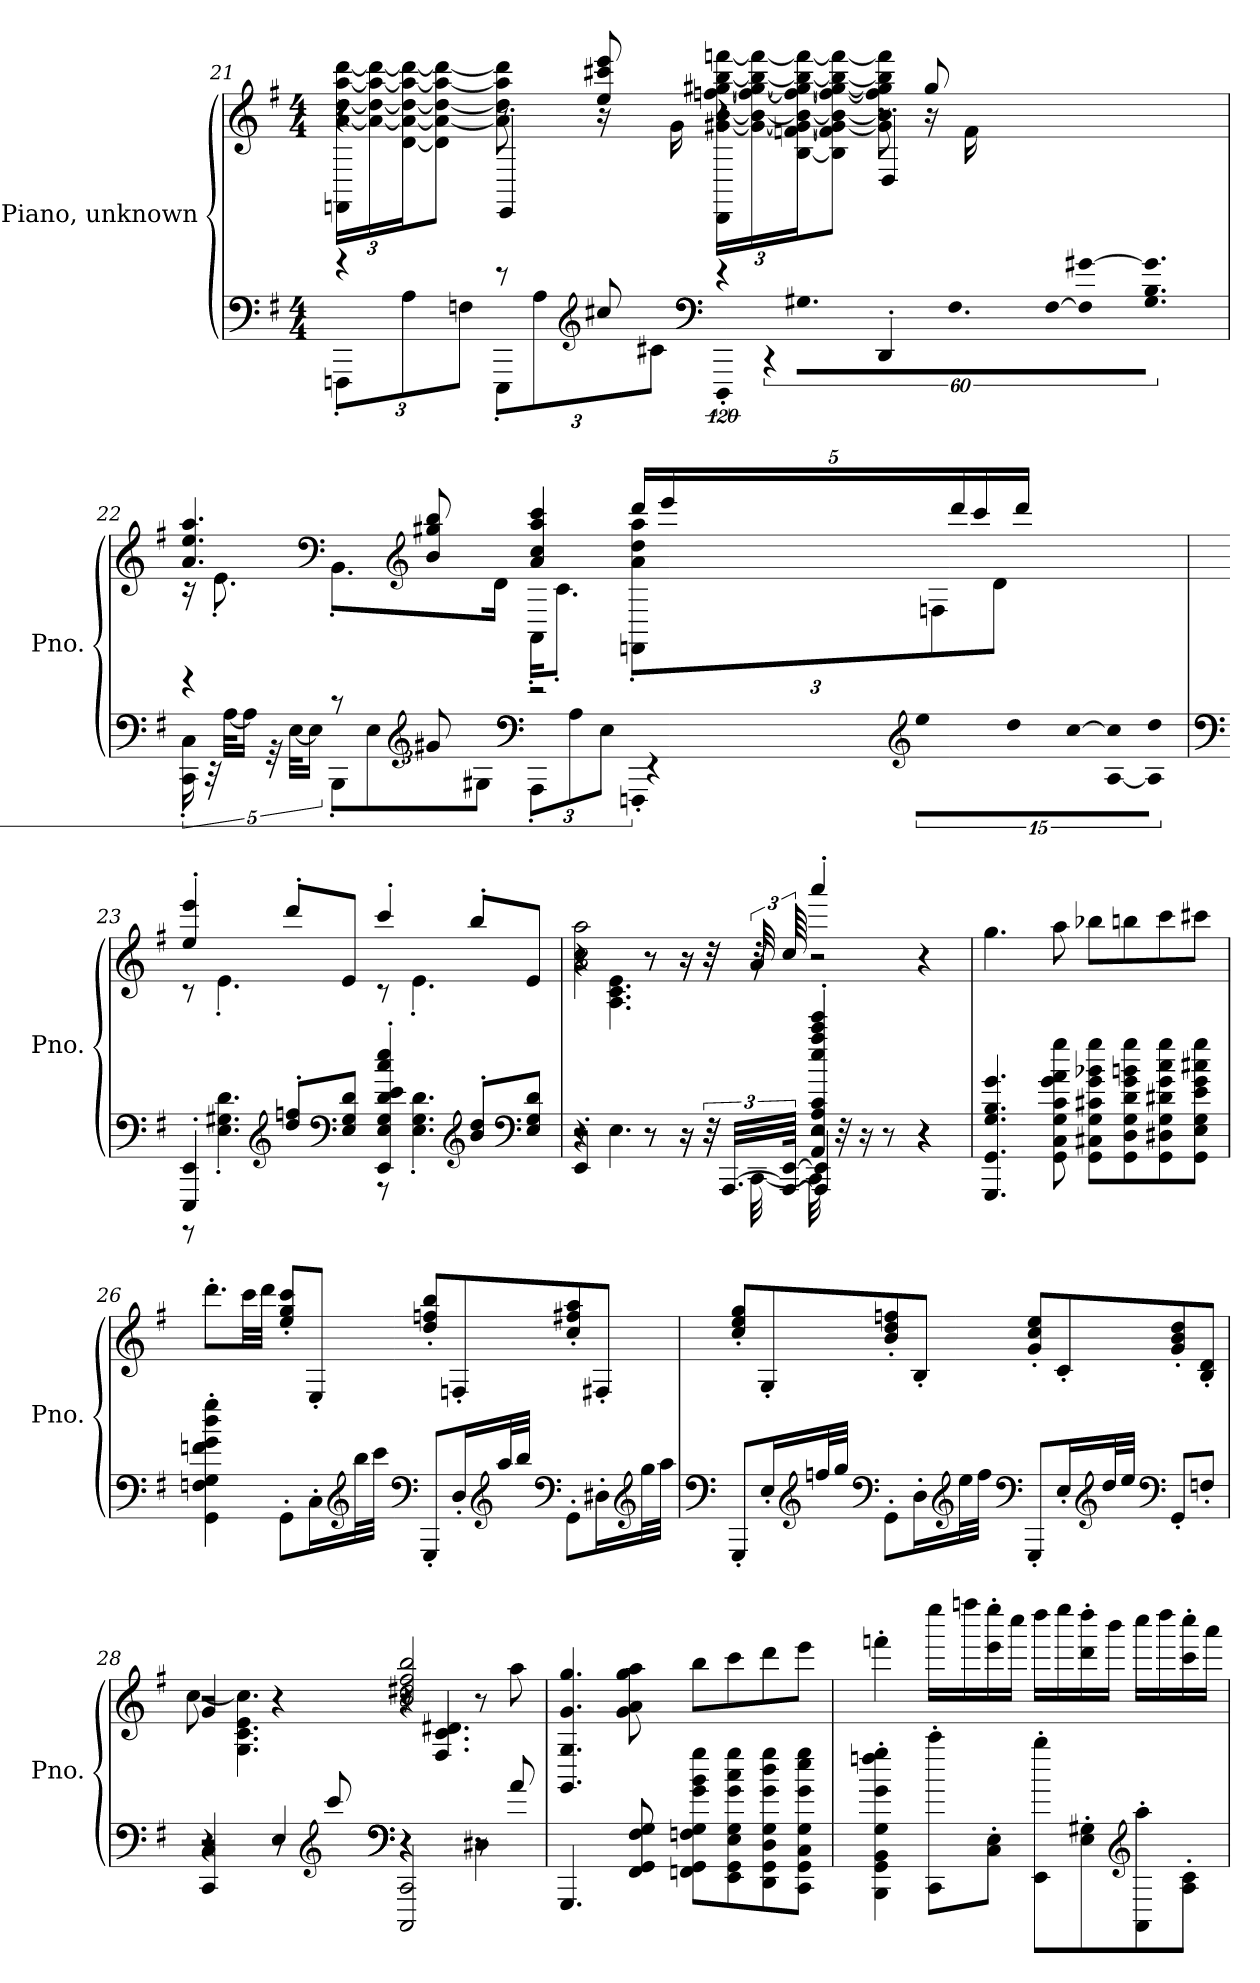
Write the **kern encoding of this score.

**kern	**kern
*part1	*part1
*staff2	*staff1
*I"Piano, unknown	*
*I'Pno.	*
!!LO:LB:g=z
*clefF4	*clefG2
*k[f#]	*k[f#]
*M4/4	*M4/4
=21	=21
*^	*^
*	*Xbrackettup	*	*Xbrackettup
*	*	*	*^
4r	12FFFn'\L	4r	24FFn\ [24a\ [24dd\ [24aa\ [24ddd\LL	4r
.	.	.	24a\_ 24dd\_ 24aa\_ 24ddd\_	.
.	12A\	.	[24d\ 24a\_ 24dd\_ 24aa\_ 24ddd\_J	.
.	.	.	8d\] 8a\_ 8dd\_ 8aa\_ 8ddd\_J	.
.	12Fn\J	.	.	.
8r	12EEE'\L	8r	8a\] 8dd\] 8aa\] 8ddd\]	4EE'/
.	12A\	.	.	.
*clefG2	*	*	*	*
8cc#X/	.	8ee/ 8ccc#X/ 8eee/	16r	.
.	12c#X\J	.	.	.
.	.	.	16g\	.
*clefF4	*	*	*	*
*	*brackettup	*	*	*
!	!LO:N:vis=16	!	!	!
4r	1920%107DDD'\	4r	24DD\ [24g#X\ [24b\ [24ffn\ [24gg#X\ [24bb\ [24fffn\LL	4r
.	.	.	24g#\_ 24b\_ 24ff\_ 24gg#\_ 24bb\_ 24fff\_	.
!	!LO:N:vis=32	!	!	!
.	1920%53r	.	.	.
.	18.G#X\KL	.	[24B\ [24fn\ 24g#\_ 24b\_ 24ff\_ 24gg#\_ 24bb\_ 24fff\_J	.
.	.	.	8B\] 8f\] 8g#\_ 8b\_ 8ff\_ 8gg#\_ 8bb\_ 8fff\_J	.
.	9.F\	.	.	.
4DD'/	.	8r	8g#\] 8b\] 8ff\] 8gg#\] 8bb\] 8fff\]	4D'/
!	!LO:N:vis=32	!	!	!
.	[1920%53F\KL	.	.	.
!	!LO:N:vis=16	!	!	!
.	1920%107F\] [1920%107g#X\	.	.	.
.	.	8gg#/	16r	.
.	18.G#\ 18.B\ 18.g#\]JJ	.	.	.
.	.	.	16f\	.
*	*	*	*v	*v
!!LO:LB:g=z
=22	=22	=22	=22
4r	20CC\' 20C\'	4.a/ 4.ee/ 4.aa/	16r
.	40r	.	.
.	.	.	8.e'\
.	[40A\KLL	.	.
.	20A\JJ]	.	.
.	40r	.	.
.	[40E\KLL	.	.
.	20E\JJ]	.	.
*	*	*clefF4	*
*	*Xbrackettup	*	*
8r	12BBB'\L	.	8.BB'\L
.	12E\	.	.
*clefG2	*	*clefG2	*
8g#X/	.	8b/ 8gg#X/ 8bb/	.
.	12G#X\J	.	.
.	.	.	16d\Jk
*clefF4	*	*	*
2r	12AAA'\L	4a/ 4cc/ 4aa/ 4ccc/	16AA'\KL
.	.	.	8.c'\J
.	12A\	.	.
.	12E\J	.	.
*	*brackettup	*	*
!	!LO:N:vis=32	!	!
.	1920%53FFFn'\	20ddd/LL	12FFn\' 12a\' 12dd\' 12aa\'L
!	!LO:N:vis=32	!	!
.	1920%53r	.	.
.	.	20eee/	.
.	1920ryy	.	.
*clefG2	*	*	*
!	!LO:N:vis=16	!	!
.	1920%107ee\LL	.	.
.	.	.	12Fn\
.	.	20ddd/	.
!	!LO:N:vis=32	!	!
.	1920%53dd\L	.	.
!	!LO:N:vis=32	!	!
.	[1920%53cc\	.	.
.	.	20ccc/	.
!	!LO:N:vis=32	!	!
.	[1920%53A\ 1920%53cc\]J	.	12d\J
!	!LO:N:vis=16	!	!
.	1920%107A\] 1920%107dd\JJ	.	.
.	.	20ddd/JJ	.
!!LO:LB:g=z	!!
=23	=23	=23	=23
*clefF4	*	*	*
4EEE/' 4EE/'	8r	4ee/' 4eee/'	8r
.	4.E\' 4.G#X\' 4.d\'	.	4.e'\
*clefG2	*	*	*
8dd/' 8ffn/'L	.	8ddd'/L	.
*clefF4	*	*	*
8E/ 8G#/ 8d/J	.	8e/J	.
4EE/' 4E/' 4G#/' 4d/' 4e/' 4cc/' 4ee/'	8r	4ccc'/	8r
.	4.E\' 4.G#\' 4.d\'	.	4.e'\
*clefG2	*	*	*
8b/' 8dd/'L	.	8bb'/L	.
*clefF4	*	*	*
8E/ 8G#/ 8d/J	.	8e/J	.
=24	=24	=24	=24
*^	*^	*^	*^
2r	8r	4EE'/	4r	4r	2a\ 2cc\ 2aa\	4r	8r
.	4.E\	.	.	.	.	.	4.A\ 4.c\ 4.e\
.	.	8r	8r	8r	.	8r	.
.	.	16r	16r	16r	.	16r	.
.	.	48r	32r	32r	.	32r	.
.	.	[48.AAA/LLL	.	.	.	.	.
*	*	*	*	*brackettup	*	*	*
.	.	.	[32CC\	48r	.	32a/	.
.	.	96AAA/_ [96EE/JJJk	.	96cc/	.	.	.
4AA/' 4E/' 4A/' 4c/' 4ee/' 4aa/' 4ccc/' 4eee/'	2r	4AAA/] 4EE/]	32CC\]	4aaa'/	2r	2r	2r
.	.	.	32r	.	.	.	.
.	.	.	16r	.	.	.	.
.	.	.	8r	.	.	.	.
4r	.	4r	4r	4r	.	.	.
*v	*v	*v	*v	*	*	*	*
*	*v	*v	*v	*v
!!LO:LB:g=z
=25	=25
4.GGG/ 4.GG/ 4.G/ 4.B/ 4.g/	4.gg\
8GG\ 8C\ 8G\ 8c\ 8g\ 8a\ 8gg\	8aa\
8GG\ 8C#X\ 8G\ 8c#X\ 8g\ 8b-X\ 8gg\L	8bb-X\L
8GG\ 8D\ 8G\ 8d\ 8g\ 8bn\ 8gg\	8bbn\
8GG\ 8D#X\ 8G\ 8d#X\ 8g\ 8cc\ 8gg\	8ccc\
8GG\ 8E\ 8G\ 8e\ 8g\ 8cc#X\ 8gg\J	8ccc#X\J
=26	=26
4GG\' 4Fn\' 4G\' 4fn\' 4g\' 4dd\' 4gg\'	8.ddd'\L
.	32ccc\LL
.	32ddd\JJJ
8GG'\L	8ee/' 8gg/' 8ccc/'L
16C'\L	8E'/J
*clefG2	*
32bb\L	.
32ccc\JJJ	.
*clefF4	*
8GGG'/L	8dd/' 8ffn/' 8bb/'L
16D'/L	8Fn'/
*clefG2	*
32aa/L	.
32bb/JJJ	.
*clefF4	*
8GG'\L	8cc/' 8ff#X/' 8aa/'
16D#X'\L	8F#X'/J
*clefG2	*
32gg\L	.
32aa\JJJ	.
!!LO:LB:g=z
=27	=27
*clefF4	*
8GGG'/L	8cc/' 8ee/' 8gg/'L
16E'/L	8G'/
*clefG2	*
32ffn/L	.
32gg/JJJ	.
*clefF4	*
8GG'\L	8b/' 8dd/' 8ffn/'
16D'\L	8B'/J
*clefG2	*
32ee\L	.
32ff\JJJ	.
*clefF4	*
8GGG'/L	8g/' 8cc/' 8ee/'L
16E'/L	8c'/
*clefG2	*
32dd/L	.
32ee/JJJ	.
*clefF4	*
8GG'/L	8g/' 8b/' 8dd/'
8Fn'/J	8B/' 8d/'J
=28	=28
*^	*^
*	*^	*	*^
4CC/ 4C/	2r	4r	4g/	[8cc\	2r
.	.	.	.	4.G\ 4.c\ 4.e\ 4.cc\]	.
8r	.	4E/	4r	.	.
*clefG2	*	*	*	*	*
8ccc/	.	.	.	.	.
*clefF4	*	*	*	*	*
4r	4r	2CCC/ 2CC/	2b/ 2dd#X/ 2ff#/ 2bb/	4r	8r
.	.	.	.	.	4.F#/ 4.c/ 4.d#X/
8r	4D#X\	.	.	8r	.
8a/	.	.	.	8aa\	.
*v	*v	*v	*	*	*
*	*v	*v	*v
!!LO:PB:g=z
=29	=29
4.GGG/	4.GG/ 4.G/ 4.g/ 4.gg/
8FF#/ 8GG/ 8F#/ 8G/	8g\ 8a\ 8gg\ 8aa\
8FFn\ 8GG\ 8Fn\ 8G\ 8g\ 8b\ 8gg\L	8bb\L
8EE\ 8GG\ 8E\ 8G\ 8g\ 8cc\ 8gg\	8ccc\
8DD\ 8GG\ 8D\ 8G\ 8g\ 8dd\ 8gg\	8ddd\
8CC\ 8GG\ 8C\ 8G\ 8g\ 8ee\ 8gg\J	8eee\J
=30	=30
4BBB\' 4GG\' 4BB\' 4G\' 4g\' 4ffn\' 4gg\'	4fffn'\
8CC\' 8ccc\'L	16eeee\LL
.	16ffffn\
8C\' 8E\'J	16eee\' 16eeee\'
.	16cccc\JJ
8EE\' 8bb\'L	16dddd\LL
.	16eeee\
8E\' 8G#X\'	16ddd\' 16dddd\'
.	16bbb\JJ
*clefG2	*
8AA\' 8aa\'	16cccc\LL
.	16dddd\
8A\' 8c\'J	16ccc\' 16cccc\'
.	16aaa\JJ
=	=
*-	*-
